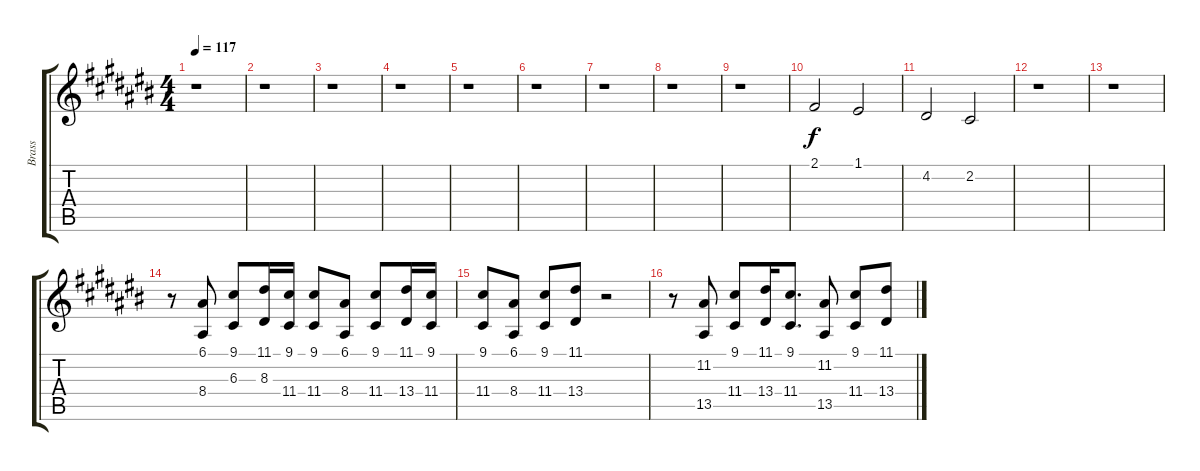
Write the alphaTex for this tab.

\track ("Brass" "Brass") {instrument brasssection}
\staff {score tabs}
\tuning (E4 B3 G3 D3 A2 E2) {hide}
\ts (4 4)
\tempo 117
\clef g2
\ks a#minor
r.1{dy f} |
r.1 |
r.1 |
r.1 |
r.1 |
r.1 |
r.1 |
r.1 |
r.1 |
2.1.2 1.1.2 |
4.2.2 2.2.2 |
r.1 |
r.1 |
r.8 (6.1 8.4).8 (9.1 6.3).8 (11.1 8.3).16 (9.1 11.4).16 (9.1 11.4).8 (6.1 8.4).8 (9.1 11.4).8 (11.1 13.4).16 (9.1 11.4).16 |
(9.1 11.4).8 (6.1 8.4).8 (9.1 11.4).8 (11.1 13.4).8 r.2 |
r.8 (11.2 13.5).8 (9.1 11.4).8 (11.1 13.4).16 (9.1 11.4).8{d} (11.2 13.5).8 (9.1 11.4).8 (11.1 13.4).8
